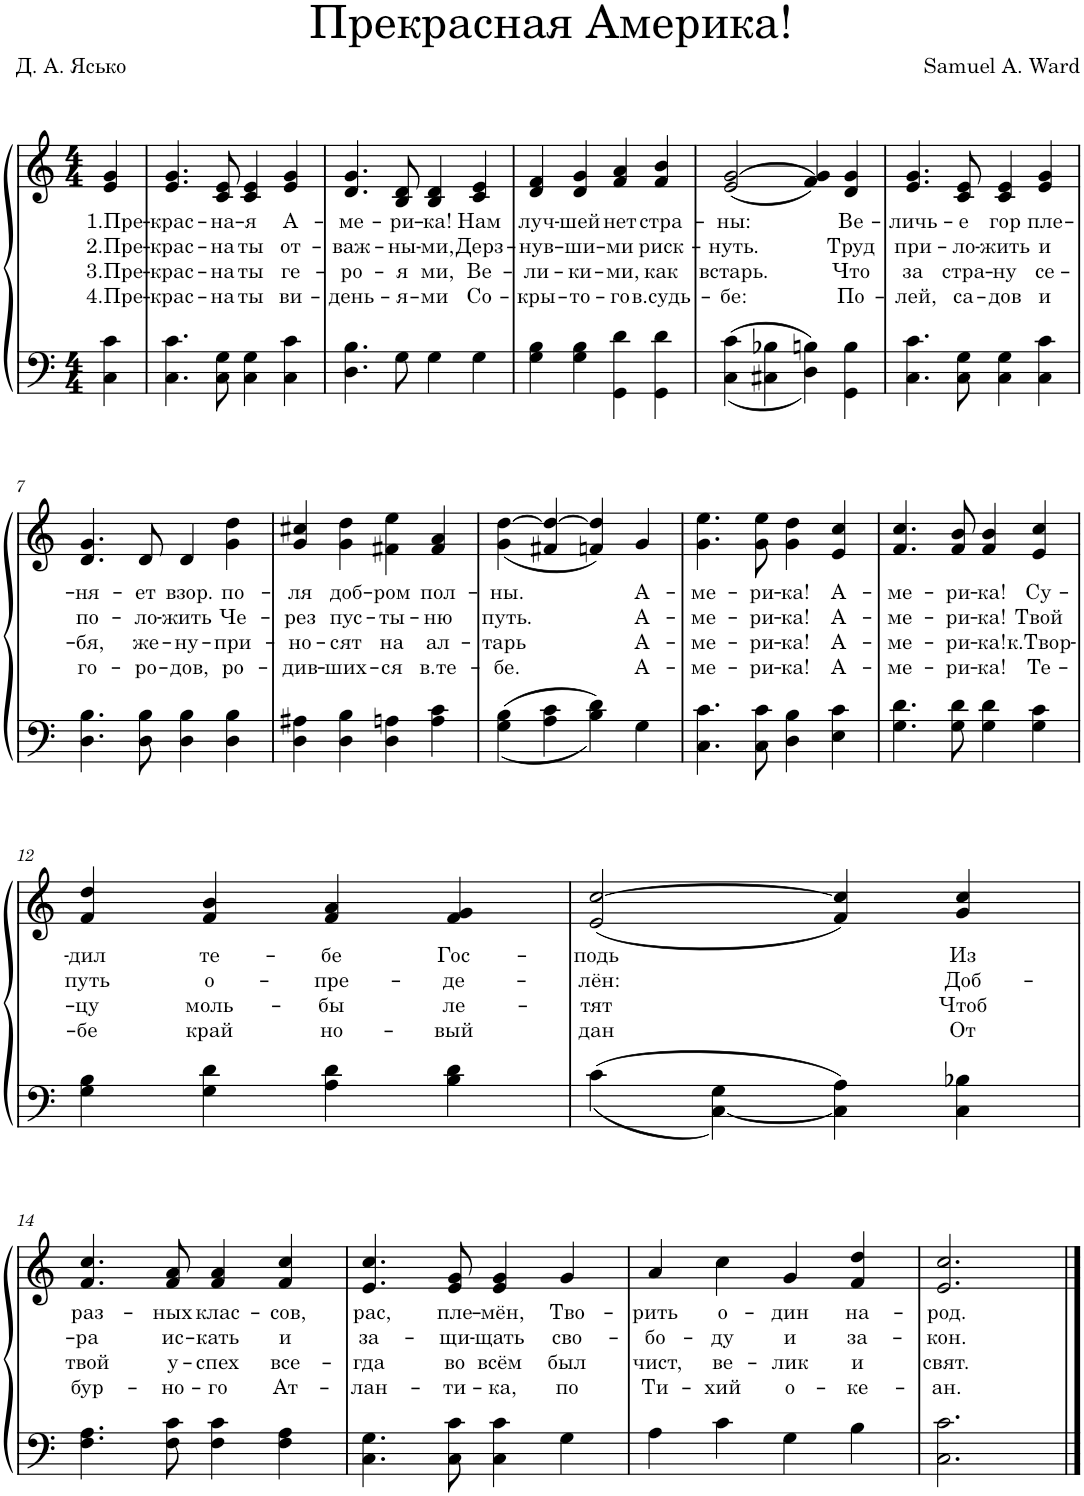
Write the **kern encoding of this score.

**kern	**kern	**text	**text	**text	**text
*part1	*part1	*part1	*part1	*part1	*part1
*staff2	*staff1	*staff1	*staff1	*staff1	*staff1
*I"Piano	*	*	*	*	*
*I'Pno.	*	*	*	*	*
*clefF4	*clefG2	*	*	*	*
*k[]	*k[]	*	*	*	*
*M4/4	*M4/4	*	*	*	*
=1	=1	=1	=1	=1	=1
!	!	!LO:LY:b	!LO:LY:b	!LO:LY:b	!LO:LY:b
4C\ 4c\	4e/ 4g/	1.Пре-	2.Пре-	3.Пре-	4.Пре-
=2	=2	=2	=2	=2	=2
!	!	!LO:LY:b	!LO:LY:b	!LO:LY:b	!LO:LY:b
4.C\ 4.c\	4.e/ 4.g/	-крас-	-крас-	-крас-	-крас-
!	!	!LO:LY:b	!LO:LY:b	!LO:LY:b	!LO:LY:b
8C\ 8G\	8c/ 8e/	-на-	-на	-на	-на
!	!	!LO:LY:b	!LO:LY:b	!LO:LY:b	!LO:LY:b
4C\ 4G\	4c/ 4e/	-я	ты	ты	ты
!	!	!LO:LY:b	!LO:LY:b	!LO:LY:b	!LO:LY:b
4C\ 4c\	4e/ 4g/	А-	от-	ге-	ви-
=3	=3	=3	=3	=3	=3
!	!	!LO:LY:b	!LO:LY:b	!LO:LY:b	!LO:LY:b
4.D\ 4.B\	4.d/ 4.g/	-ме-	-важ-	-po-	-день-
!	!	!LO:LY:b	!LO:LY:b	!LO:LY:b	!LO:LY:b
8G\	8B/ 8d/	-ри-	-ны-	-я	-я-
!	!	!LO:LY:b	!LO:LY:b	!LO:LY:b	!LO:LY:b
4G\	4B/ 4d/	-ка!	-ми,	ми,	-ми
!	!	!LO:LY:b	!LO:LY:b	!LO:LY:b	!LO:LY:b
4G\	4c/ 4e/	Нам	Дерз-	Ве-	Со-
=4	=4	=4	=4	=4	=4
!	!	!LO:LY:b	!LO:LY:b	!LO:LY:b	!LO:LY:b
4G\ 4B\	4d/ 4f/	луч-	-нув-	-ли-	-кры-
!	!	!LO:LY:b	!LO:LY:b	!LO:LY:b	!LO:LY:b
4G\ 4B\	4d/ 4g/	-шей	-ши-	-ки-	-то-
!	!	!LO:LY:b	!LO:LY:b	!LO:LY:b	!LO:LY:b
4GG\ 4d\	4f/ 4a/	нет	-ми	-ми,	-го
!	!	!LO:LY:b	!LO:LY:b	!LO:LY:b	!LO:LY:b
4GG\ 4d\	4f/ 4b/	стра-	риск-	как	в.судь-
=5	=5	=5	=5	=5	=5
!	!	!LO:LY:b	!LO:LY:b	!LO:LY:b	!LO:LY:b
4C\ 4c\	(<2e/ [2g/	-ны:	-нуть.	встарь.	-бе:
4C#X\ 4B-X\	.	.	.	.	.
4D\ 4Bn\	4f/ 4g/])	.	.	.	.
!	!	!LO:LY:b	!LO:LY:b	!LO:LY:b	!LO:LY:b
4GG\ 4B\	4d/ 4g/	Ве-	Труд	Что	По-
=6	=6	=6	=6	=6	=6
!	!	!LO:LY:b	!LO:LY:b	!LO:LY:b	!LO:LY:b
4.C\ 4.c\	4.e/ 4.g/	-личь-	при-	за	-лей,
!	!	!LO:LY:b	!LO:LY:b	!LO:LY:b	!LO:LY:b
8C\ 8G\	8c/ 8e/	-е	-ло-	стра-	са-
!	!	!LO:LY:b	!LO:LY:b	!LO:LY:b	!LO:LY:b
4C\ 4G\	4c/ 4e/	гор	-жить	-ну	-дов
!	!	!LO:LY:b	!LO:LY:b	!LO:LY:b	!LO:LY:b
4C\ 4c\	4e/ 4g/	пле-	и	се-	и
!!LO:LB:g=z
=7	=7	=7	=7	=7	=7
!	!	!LO:LY:b	!LO:LY:b	!LO:LY:b	!LO:LY:b
4.D\ 4.B\	4.d/ 4.g/	-ня-	по-	-бя,	го-
!	!	!LO:LY:b	!LO:LY:b	!LO:LY:b	!LO:LY:b
8D\ 8B\	8d/	-ет	-ло-	же-	-po-
!	!	!LO:LY:b	!LO:LY:b	!LO:LY:b	!LO:LY:b
4D\ 4B\	4d/	взор.	-жить	-ну-	-дов,
!	!	!LO:LY:b	!LO:LY:b	!LO:LY:b	!LO:LY:b
4D\ 4B\	4g\ 4dd\	по-	Че-	-при-	рo-
=8	=8	=8	=8	=8	=8
!	!	!LO:LY:b	!LO:LY:b	!LO:LY:b	!LO:LY:b
4D\ 4A#X\	4g/ 4cc#X/	-ля	-рез	-но-	-див-
!	!	!LO:LY:b	!LO:LY:b	!LO:LY:b	!LO:LY:b
4D\ 4B\	4g\ 4dd\	доб-	пус-	-сят	-ших-
!	!	!LO:LY:b	!LO:LY:b	!LO:LY:b	!LO:LY:b
4D\ 4An\	4f#X\ 4ee\	-ром	-ты-	на	-ся
!	!	!LO:LY:b	!LO:LY:b	!LO:LY:b	!LO:LY:b
4A\ 4c\	4f#/ 4a/	пол-	-ню	ал-	в.те-
=9	=9	=9	=9	=9	=9
!	!	!LO:LY:b	!LO:LY:b	!LO:LY:b	!LO:LY:b
4G\ 4B\	(<4g\ [4dd\	-ны.	путь.	-тарь	-бе.
4A\ 4c\	4f#X/ 4dd/_	.	.	.	.
4B\ 4d\	4fn/ 4dd/])	.	.	.	.
!	!	!LO:LY:b	!LO:LY:b	!LO:LY:b	!LO:LY:b
4G\	4g/	A-	A-	A-	A-
=10	=10	=10	=10	=10	=10
!	!	!LO:LY:b	!LO:LY:b	!LO:LY:b	!LO:LY:b
4.C\ 4.c\	4.g\ 4.ee\	-ме-	-ме-	-ме-	-ме-
!	!	!LO:LY:b	!LO:LY:b	!LO:LY:b	!LO:LY:b
8C\ 8c\	8g\ 8ee\	-ри-	-ри-	-ри-	-ри-
!	!	!LO:LY:b	!LO:LY:b	!LO:LY:b	!LO:LY:b
4D\ 4B\	4g\ 4dd\	-ка!	-ка!	-ка!	-ка!
!	!	!LO:LY:b	!LO:LY:b	!LO:LY:b	!LO:LY:b
4E\ 4c\	4e/ 4cc/	A-	A-	A-	A-
=11	=11	=11	=11	=11	=11
!	!	!LO:LY:b	!LO:LY:b	!LO:LY:b	!LO:LY:b
4.G\ 4.d\	4.f/ 4.cc/	-ме-	-ме-	-ме-	-ме-
!	!	!LO:LY:b	!LO:LY:b	!LO:LY:b	!LO:LY:b
8G\ 8d\	8f/ 8b/	-ри-	-ри-	-ри-	-ри-
!	!	!LO:LY:b	!LO:LY:b	!LO:LY:b	!LO:LY:b
4G\ 4d\	4f/ 4b/	-ка!	-ка!	-ка!	-ка!
!	!	!LO:LY:b	!LO:LY:b	!LO:LY:b	!LO:LY:b
4G\ 4c\	4e/ 4cc/	Су-	Твой	к.Твор-	Те-
!!LO:LB:g=z
=12	=12	=12	=12	=12	=12
!	!	!LO:LY:b	!LO:LY:b	!LO:LY:b	!LO:LY:b
4G\ 4B\	4f/ 4dd/	-дил	путь	-цу	-бе
!	!	!LO:LY:b	!LO:LY:b	!LO:LY:b	!LO:LY:b
4G\ 4d\	4f/ 4b/	те-	о-	моль-	край
!	!	!LO:LY:b	!LO:LY:b	!LO:LY:b	!LO:LY:b
4A\ 4d\	4f/ 4a/	-бе	-пре-	-бы	но-
!	!	!LO:LY:b	!LO:LY:b	!LO:LY:b	!LO:LY:b
4B\ 4d\	4f/ 4g/	Гос-	-де-	ле-	-вый
=13	=13	=13	=13	=13	=13
!	!	!LO:LY:b	!LO:LY:b	!LO:LY:b	!LO:LY:b
4c\	(<2e/ [2cc/	-подь	-лён:	-тят	дан
[4C\ 4G\	.	.	.	.	.
4C\] 4A\	4f/ 4cc/])	.	.	.	.
!	!	!LO:LY:b	!LO:LY:b	!LO:LY:b	!LO:LY:b
4C\ 4B-X\	4g/ 4cc/	Из	Доб-	Чтоб	От
!!LO:LB:g=z
=14	=14	=14	=14	=14	=14
!	!	!LO:LY:b	!LO:LY:b	!LO:LY:b	!LO:LY:b
4.F\ 4.A\	4.f/ 4.cc/	раз-	-ра	твой	бур-
!	!	!LO:LY:b	!LO:LY:b	!LO:LY:b	!LO:LY:b
8F\ 8c\	8f/ 8a/	-ных	ис-	у-	-но-
!	!	!LO:LY:b	!LO:LY:b	!LO:LY:b	!LO:LY:b
4F\ 4c\	4f/ 4a/	клас-	-кать	-спех	-го
!	!	!LO:LY:b	!LO:LY:b	!LO:LY:b	!LO:LY:b
4F\ 4A\	4f/ 4cc/	-сов,	и	все-	Ат-
=15	=15	=15	=15	=15	=15
!	!	!LO:LY:b	!LO:LY:b	!LO:LY:b	!LO:LY:b
4.C\ 4.G\	4.e/ 4.cc/	рас,	за-	-гда	-лан-
!	!	!LO:LY:b	!LO:LY:b	!LO:LY:b	!LO:LY:b
8C\ 8c\	8e/ 8g/	пле-	-щи-	во	-ти-
!	!	!LO:LY:b	!LO:LY:b	!LO:LY:b	!LO:LY:b
4C\ 4c\	4e/ 4g/	-мён,	-щать	всём	-ка,
!	!	!LO:LY:b	!LO:LY:b	!LO:LY:b	!LO:LY:b
4G\	4g/	Тво-	сво-	был	по
=16	=16	=16	=16	=16	=16
!	!	!LO:LY:b	!LO:LY:b	!LO:LY:b	!LO:LY:b
4A\	4a/	-рить	-бо-	чист,	Ти-
!	!	!LO:LY:b	!LO:LY:b	!LO:LY:b	!LO:LY:b
4c\	4cc\	о-	-ду	ве-	-хий
!	!	!LO:LY:b	!LO:LY:b	!LO:LY:b	!LO:LY:b
4G\	4g/	-дин	и	-лик	о-
!	!	!LO:LY:b	!LO:LY:b	!LO:LY:b	!LO:LY:b
4B\	4f/ 4dd/	на-	за-	и	-ке-
=17	=17	=17	=17	=17	=17
!	!	!LO:LY:b	!LO:LY:b	!LO:LY:b	!LO:LY:b
2.C\ 2.c\	2.e/ 2.cc/	-род.	-кон.	свят.	-ан.
==	==	==	==	==	==
*-	*-	*-	*-	*-	*-
